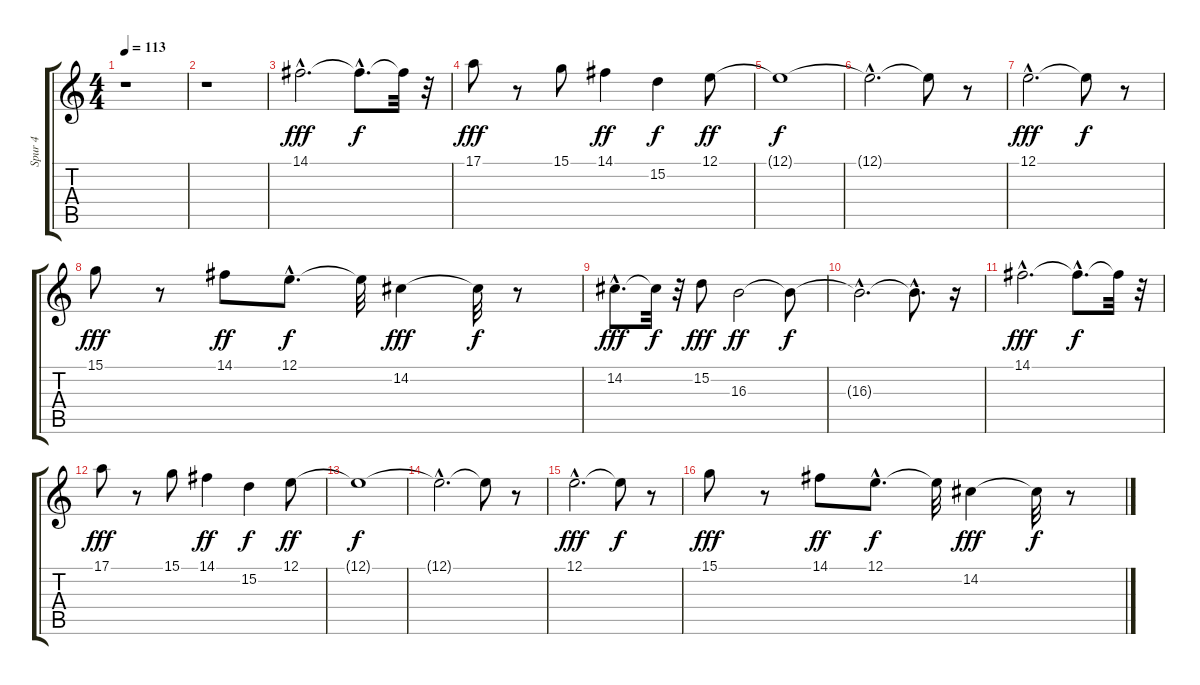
\track ("Spur 4" "Spur 4") {instrument fx7echoes}
\staff {score tabs}
\tuning (E4 B3 G3 D3 A2 E2) {hide}
\ts (4 4)
\tempo 113
\clef g2
\ks c
r.1{dy f} |
r.1 |
14.1{hac}.2{d dy fff} 14.1{hac t}.8{d dy f} 14.1{t}.32 r.32 |
17.1.8{dy fff} r.8 15.1.8 14.1.4{dy ff} 15.2.4{dy f} 12.1.8{dy ff} |
12.1{t}.1{dy f} |
12.1{hac t}.2{d} 12.1{t}.8 r.8 |
12.1{hac}.2{d dy fff} 12.1{t}.8{dy f} r.8 |
15.1.8{dy fff} r.8 14.1.8{dy ff} 12.1{hac}.8{d dy f} 12.1{t}.32 14.2.4{dy fff} 14.2{t}.32{dy f} r.8 |
14.2{hac}.8{d dy fff} 14.2{t}.32{dy f} r.32 15.2.8{dy fff} 16.3.2{dy ff} 16.3{t}.8{dy f} |
16.3{hac t}.2{d} 16.3{hac t}.8{d} r.16 |
14.1{hac}.2{d dy fff} 14.1{hac t}.8{d dy f} 14.1{t}.32 r.32 |
17.1.8{dy fff} r.8 15.1.8 14.1.4{dy ff} 15.2.4{dy f} 12.1.8{dy ff} |
12.1{t}.1{dy f} |
12.1{hac t}.2{d} 12.1{t}.8 r.8 |
12.1{hac}.2{d dy fff} 12.1{t}.8{dy f} r.8 |
15.1.8{dy fff} r.8 14.1.8{dy ff} 12.1{hac}.8{d dy f} 12.1{t}.32 14.2.4{dy fff} 14.2{t}.32{dy f} r.8
